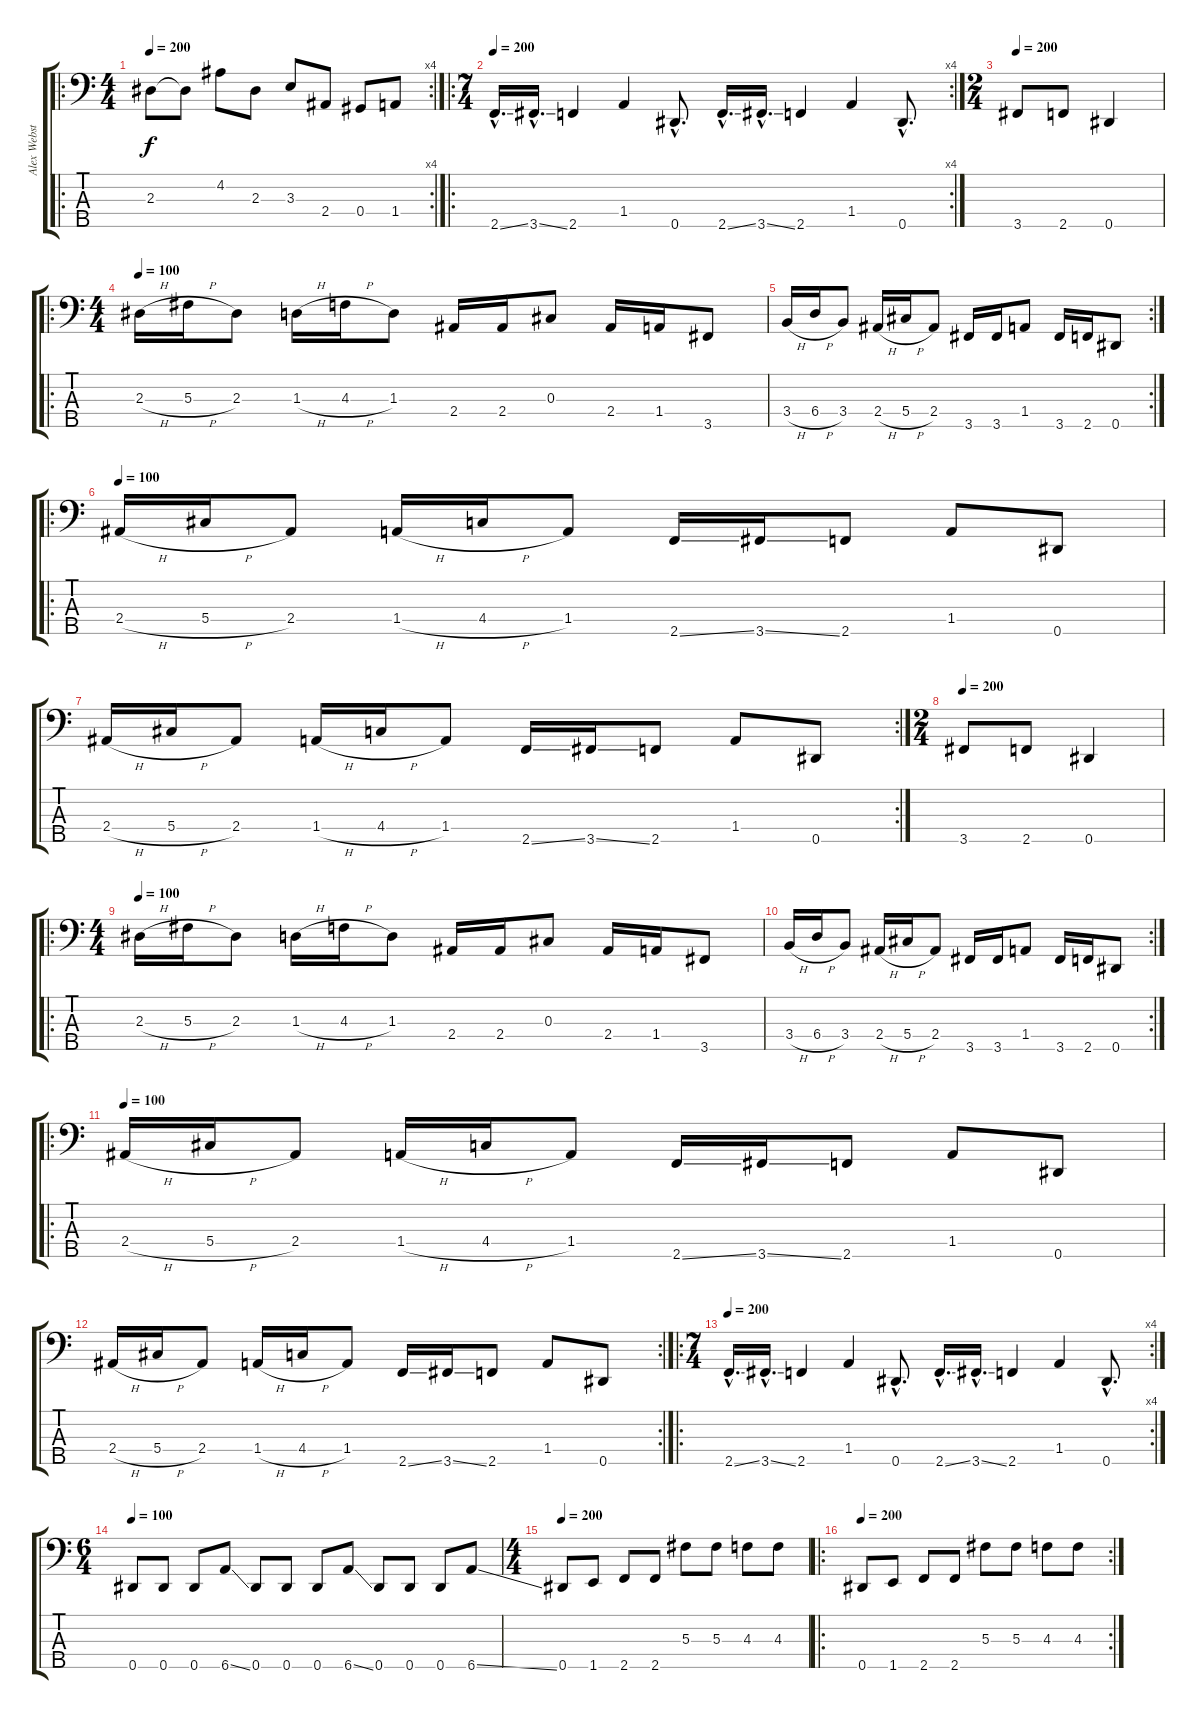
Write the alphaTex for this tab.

\track ("Alex Webster" "Alex Webst") {instrument electricbasspick}
\staff {score tabs}
\tuning (B2 Gb2 Db2 Ab1 Eb1) {hide}
\ro
\rc 4
\ts (4 4)
\tempo 200
\clef f4
\ks c
2.3.8{dy f} 2.3{t}.8 4.2.8 2.3.8 3.3.8 2.4.8 0.4.8 1.4.8 |
\ro
\rc 4
\ts (7 4)
\tempo 200
2.5{ss hac}.16{d} 3.5{ss hac}.16{d} 2.5.4 1.4.4 0.5{hac}.8{d} 2.5{ss hac}.16{d} 3.5{ss hac}.16{d} 2.5.4 1.4.4 0.5{hac}.8{d} |
\ts (2 4)
\tempo 200
3.5.8 2.5.8 0.5.4 |
\ro
\ts (4 4)
\tempo 100
2.3{h}.16 5.3{h}.16 2.3.8 1.3{h}.16 4.3{h}.16 1.3.8 2.4.16 2.4.16 0.3.8 2.4.16 1.4.16 3.5.8 |
\rc 2
3.4{h}.16 6.4{h}.16 3.4.8 2.4{h}.16 5.4{h}.16 2.4.8 3.5.16 3.5.16 1.4.8 3.5.16 2.5.16 0.5.8 |
\ro
\tempo 100
2.4{h}.16 5.4{h}.16 2.4.8 1.4{h}.16 4.4{h}.16 1.4.8 2.5{ss}.16 3.5{ss}.16 2.5.8 1.4.8 0.5.8 |
\rc 2
2.4{h}.16 5.4{h}.16 2.4.8 1.4{h}.16 4.4{h}.16 1.4.8 2.5{ss}.16 3.5{ss}.16 2.5.8 1.4.8 0.5.8 |
\ts (2 4)
\tempo 200
3.5.8 2.5.8 0.5.4 |
\ro
\ts (4 4)
\tempo 100
2.3{h}.16 5.3{h}.16 2.3.8 1.3{h}.16 4.3{h}.16 1.3.8 2.4.16 2.4.16 0.3.8 2.4.16 1.4.16 3.5.8 |
\rc 2
3.4{h}.16 6.4{h}.16 3.4.8 2.4{h}.16 5.4{h}.16 2.4.8 3.5.16 3.5.16 1.4.8 3.5.16 2.5.16 0.5.8 |
\ro
\tempo 100
2.4{h}.16 5.4{h}.16 2.4.8 1.4{h}.16 4.4{h}.16 1.4.8 2.5{ss}.16 3.5{ss}.16 2.5.8 1.4.8 0.5.8 |
\rc 2
2.4{h}.16 5.4{h}.16 2.4.8 1.4{h}.16 4.4{h}.16 1.4.8 2.5{ss}.16 3.5{ss}.16 2.5.8 1.4.8 0.5.8 |
\ro
\rc 4
\ts (7 4)
\tempo 200
2.5{ss hac}.16{d} 3.5{ss hac}.16{d} 2.5.4 1.4.4 0.5{hac}.8{d} 2.5{ss hac}.16{d} 3.5{ss hac}.16{d} 2.5.4 1.4.4 0.5{hac}.8{d} |
\ts (6 4)
\tempo 100
0.5.8 0.5.8 0.5.8 6.5{ss}.8 0.5.8 0.5.8 0.5.8 6.5{ss}.8 0.5.8 0.5.8 0.5.8 6.5{ss}.8 |
\ts (4 4)
\tempo 200
0.5.8 1.5.8 2.5.8 2.5.8 5.3.8 5.3.8 4.3.8 4.3.8 |
\ro
\rc 2
\tempo 200
0.5.8 1.5.8 2.5.8 2.5.8 5.3.8 5.3.8 4.3.8 4.3.8
